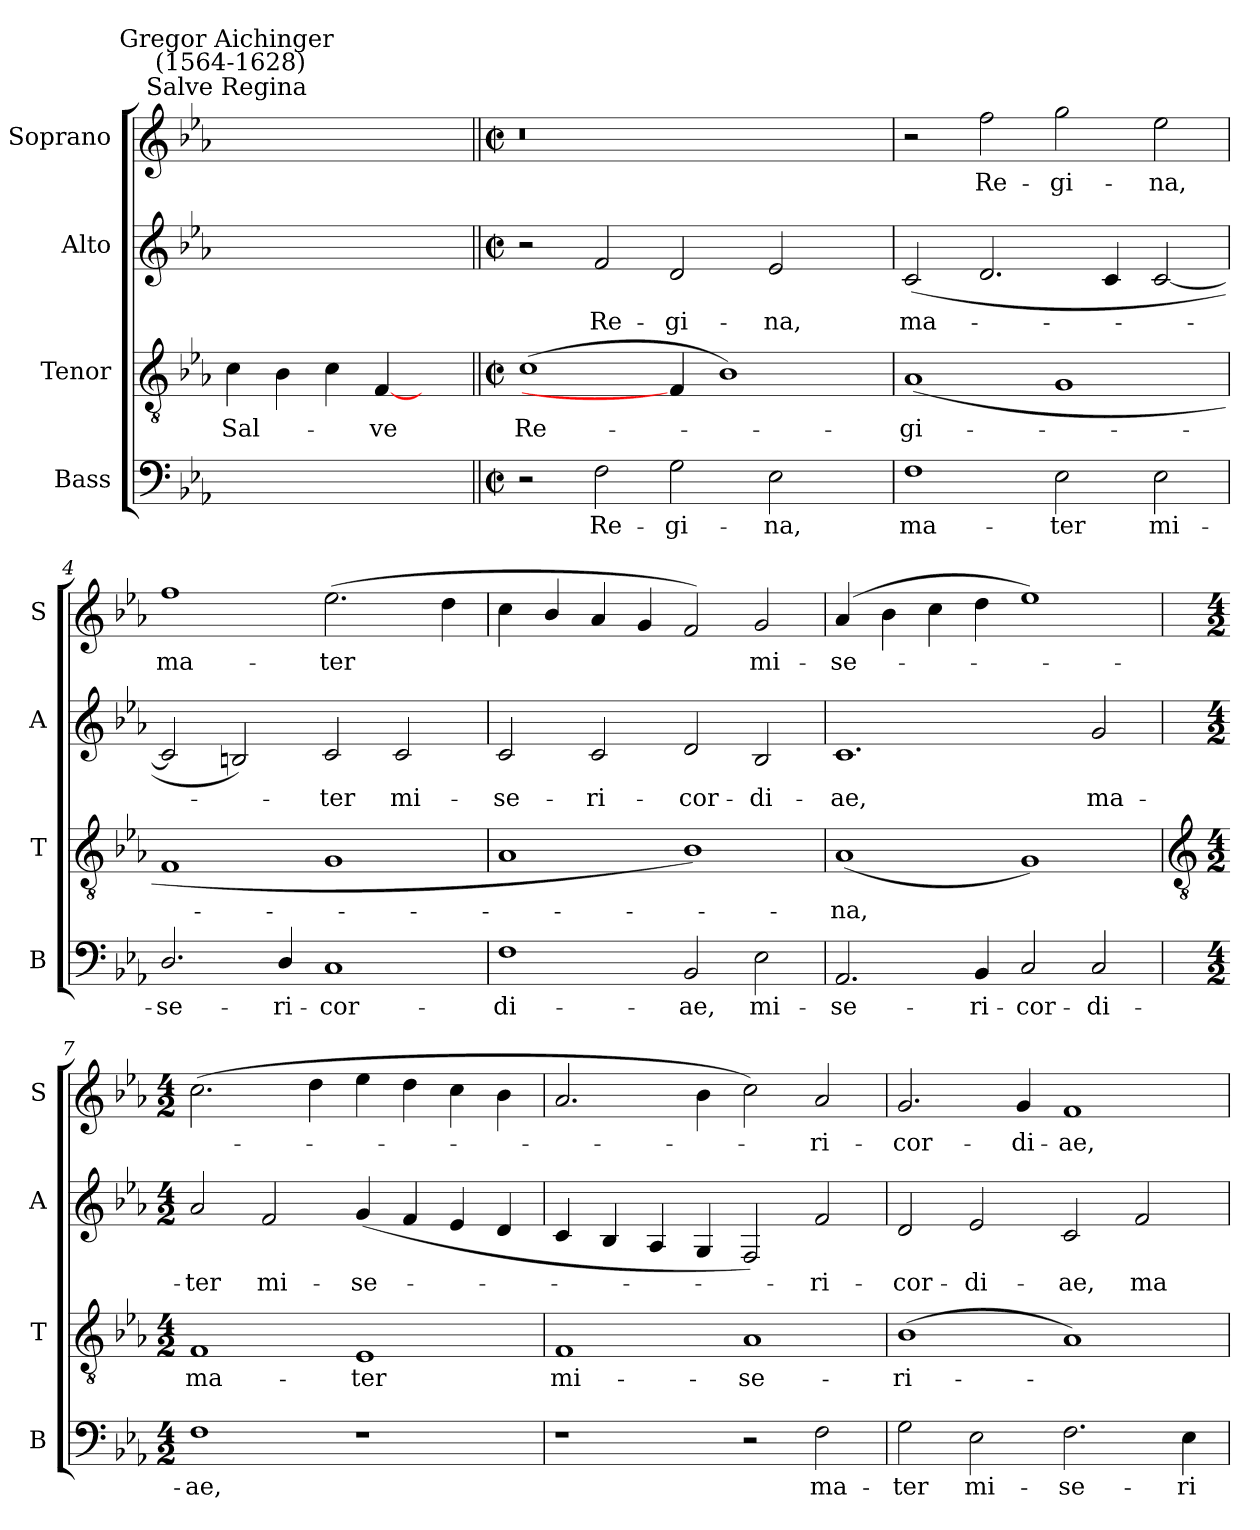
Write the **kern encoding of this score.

**kern	**text	**kern	**text	**kern	**text	**kern	**text
*part4	*part4	*part3	*part3	*part2	*part2	*part1	*part1
*staff4	*staff4	*staff3	*staff3	*staff2	*staff2	*staff1	*staff1
*I"Bass	*	*I"Tenor	*	*I"Alto	*	*I"Soprano	*
*I'B	*	*I'T	*	*I'A	*	*I'S	*
*clefF4	*	*clefGv2	*	*clefG2	*	*clefG2	*
*k[b-e-a-]	*	*k[b-e-a-]	*	*k[b-e-a-]	*	*k[b-e-a-]	*
*E-:	*	*E-:	*	*E-:	*	*E-:	*
=1	=1	=1	=1	=1	=1	=1	=1
!	!	!	!	!	!	!LO:TX:a:cj:t=Salve Regina	!
!	!	!	!	!	!	!LO:TX:a:cj:t=Gregor Aichinger\n (1564-1628)	!
!	!	!	!LO:LY:b	!	!	!	!
1ryy	.	4c	Sal-	1ryy	.	4ryy	.
.	.	4B-	.	.	.	2.ryy	.
.	.	4c	.	.	.	.	.
!	!	!	!LO:LY:b	!	!	!	!
.	.	[4F	ve	.	.	.	.
4ryy	.	4ryy	.	4ryy	.	4ryy	.
=2||	=2||	=2||	=2||	=2||	=2||	=2||	=2||
*M4/2	*	*M4/2	*	*M4/2	*	*M4/2	*
*met(c|)	*	*met(c|)	*	*met(c|)	*	*met(c|)	*
!	!	!	!LO:LY:b	!	!	!	!
2r	.	(>1c	Re-	2r	.	0r	.
!	!LO:LY:b	!	!	!	!LO:LY:b	!	!
2F	Re-	.	.	2f	Re-	.	.
!	!LO:LY:b	!	!	!	!LO:LY:b	!	!
2G	-gi-	4F]	.	2d	-gi-	.	.
.	.	1B-)	.	.	.	.	.
!	!LO:LY:b	!	!	!	!LO:LY:b	!	!
2E-	-na,	.	.	2e-	-na,	.	.
4ryy	.	.	.	4ryy	.	4ryy	.
=3	=3	=3	=3	=3	=3	=3	=3
!	!LO:LY:b	!	!LO:LY:b	!	!LO:LY:b	!	!
1F	ma-	(<1A-	gi-	(<2c	ma-	2r	.
!	!	!	!	!	!	!	!LO:LY:b
.	.	.	.	2.d	.	2ff	Re-
!	!LO:LY:b	!	!	!	!	!	!LO:LY:b
2E-	-ter	1G	.	.	.	2gg	-gi-
.	.	.	.	4c	.	.	.
!	!LO:LY:b	!	!	!	!	!	!LO:LY:b
2E-	mi-	.	.	[2c	.	2ee-	-na,
=4	=4	=4	=4	=4	=4	=4	=4
!	!LO:LY:b	!	!	!	!	!	!LO:LY:b
2.D/	-se-	1F	.	2c]	.	1ff	ma-
.	.	.	.	2Bn)	.	.	.
!	!LO:LY:b	!	!	!	!	!	!
4D/	-ri-	.	.	.	.	.	.
!	!LO:LY:b	!	!	!	!LO:LY:b	!	!LO:LY:b
1C	-cor-	1G	.	2c	ter	(<2.ee-	-ter
!	!	!	!	!	!LO:LY:b	!	!
.	.	.	.	2c	mi-	.	.
.	.	.	.	.	.	4dd	.
=5	=5	=5	=5	=5	=5	=5	=5
!	!LO:LY:b	!	!	!	!LO:LY:b	!	!
1F	-di-	1A-	.	2c	-se-	4cc	.
.	.	.	.	.	.	4b-/	.
!	!	!	!	!	!LO:LY:b	!	!
.	.	.	.	2c	-ri-	4a-	.
.	.	.	.	.	.	4g	.
!	!LO:LY:b	!	!	!	!LO:LY:b	!	!
2BB-	-ae,	1B-/)	.	2d	-cor-	2f)	.
!	!LO:LY:b	!	!	!	!LO:LY:b	!	!LO:LY:b
2E-	mi-	.	.	2B-	-di-	2g	mi-
=6	=6	=6	=6	=6	=6	=6	=6
!	!LO:LY:b	!	!LO:LY:b	!	!LO:LY:b	!	!LO:LY:b
2.AA-	-se-	(<1A-	na,	1.c	-ae,	(>4a-	-se-
.	.	.	.	.	.	4b-	.
.	.	.	.	.	.	4cc	.
!	!LO:LY:b	!	!	!	!	!	!
4BB-	-ri-	.	.	.	.	4dd	.
!	!LO:LY:b	!	!	!	!	!	!
2C	-cor-	1G)	.	.	.	1ee-)	.
!	!LO:LY:b	!	!	!	!LO:LY:b	!	!
2C	-di-	.	.	2g	ma-	.	.
!!LO:LB:g=z
=7	=7	=7	=7	=7	=7	=7	=7
*	*	*clefGv2	*	*	*	*	*
*M4/2	*	*M4/2	*	*M4/2	*	*M4/2	*
!	!LO:LY:b	!	!LO:LY:b	!	!LO:LY:b	!	!
1F	-ae,	1F	ma-	2a-	-ter	(>2.cc	.
!	!	!	!	!	!LO:LY:b	!	!
.	.	.	.	2f	mi-	.	.
.	.	.	.	.	.	4dd	.
!	!	!	!LO:LY:b	!	!LO:LY:b	!	!
1r	.	1E-	-ter	(<4g	-se-	4ee-	.
.	.	.	.	4f	.	4dd	.
.	.	.	.	4e-	.	4cc	.
.	.	.	.	4d	.	4b-	.
=8	=8	=8	=8	=8	=8	=8	=8
!	!	!	!LO:LY:b	!	!	!	!
1r	.	1F	mi-	4c	.	2.a-	.
.	.	.	.	4B-	.	.	.
.	.	.	.	4A-	.	.	.
.	.	.	.	4G	.	4b-	.
!	!	!	!LO:LY:b	!	!	!	!
2r	.	1A-	-se-	2F)	.	2cc)	.
!	!LO:LY:b	!	!	!	!LO:LY:b	!	!LO:LY:b
2F	ma-	.	.	2f	ri-	2a-	ri-
=9	=9	=9	=9	=9	=9	=9	=9
!	!LO:LY:b	!	!LO:LY:b	!	!LO:LY:b	!	!LO:LY:b
2G	-ter	(<1B-	-ri-	2d	-cor-	2.g	-cor-
!	!LO:LY:b	!	!	!	!LO:LY:b	!	!
2E-	mi-	.	.	2e-	-di-	.	.
!	!	!	!	!	!	!	!LO:LY:b
.	.	.	.	.	.	4g	-di-
!	!LO:LY:b	!	!	!	!LO:LY:b	!	!LO:LY:b
2.F	-se-	1A-)	.	2c	-ae,	1f	-ae,
!	!	!	!	!	!LO:LY:b	!	!
.	.	.	.	2f	ma-	.	.
!	!LO:LY:b	!	!	!	!	!	!
4E-	-ri-	.	.	.	.	.	.
=	=	=	=	=	=	=	=
*-	*-	*-	*-	*-	*-	*-	*-
